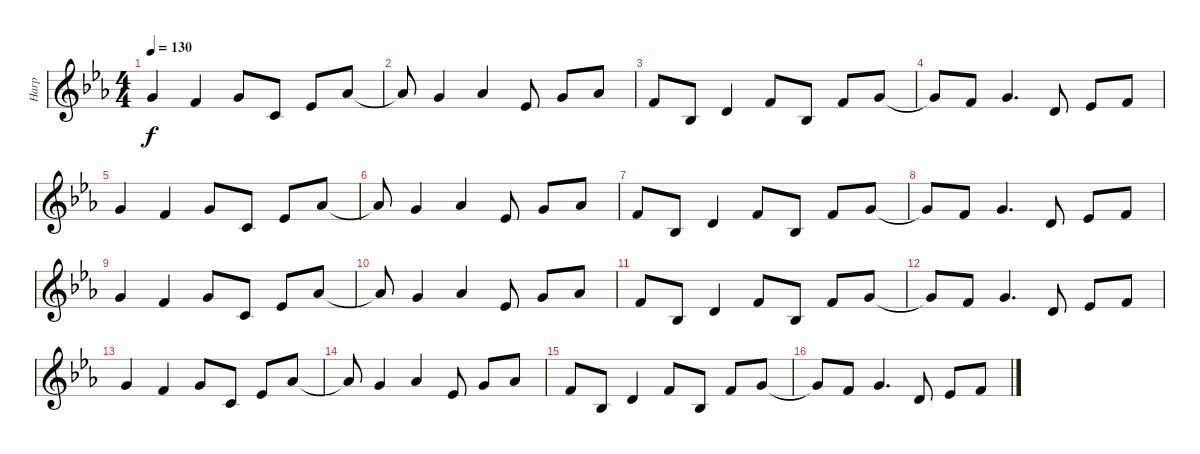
\track ("Harp" "Harp") {instrument orchestralharp}
\staff {score}
\tuning (E4 B3 G3 D3 A2 E2) {hide}
\ts (4 4)
\tempo 130
\clef g2
\ks cminor
8.2.4{dy f balance 14} 1.1.4 3.1.8 1.2.8 4.2.8 4.1.8 |
4.1{t}.8 3.1.4 4.1.4 4.2.8 3.1.8 4.1.8 |
1.1.8 3.3.8 3.2.4 1.1.8 3.3.8 1.1.8 3.1.8 |
3.1{t}.8 1.1.8 3.1.4{d} 3.2.8 4.2.8 1.1.8 |
8.2.4 1.1.4 3.1.8 1.2.8 4.2.8 4.1.8 |
4.1{t}.8 3.1.4 4.1.4 4.2.8 3.1.8 4.1.8 |
1.1.8 3.3.8 3.2.4 1.1.8 3.3.8 1.1.8 3.1.8 |
3.1{t}.8 1.1.8 3.1.4{d} 3.2.8 4.2.8 1.1.8 |
8.2.4 1.1.4 3.1.8 1.2.8 4.2.8 4.1.8 |
4.1{t}.8 3.1.4 4.1.4 4.2.8 3.1.8 4.1.8 |
1.1.8 3.3.8 3.2.4 1.1.8 3.3.8 1.1.8 3.1.8 |
3.1{t}.8 1.1.8 3.1.4{d} 3.2.8 4.2.8 1.1.8 |
8.2.4 1.1.4 3.1.8 1.2.8 4.2.8 4.1.8 |
4.1{t}.8 3.1.4 4.1.4 4.2.8 3.1.8 4.1.8 |
1.1.8 3.3.8 3.2.4 1.1.8 3.3.8 1.1.8 3.1.8 |
3.1{t}.8 1.1.8 3.1.4{d} 3.2.8{balance 8} 4.2.8 1.1.8
